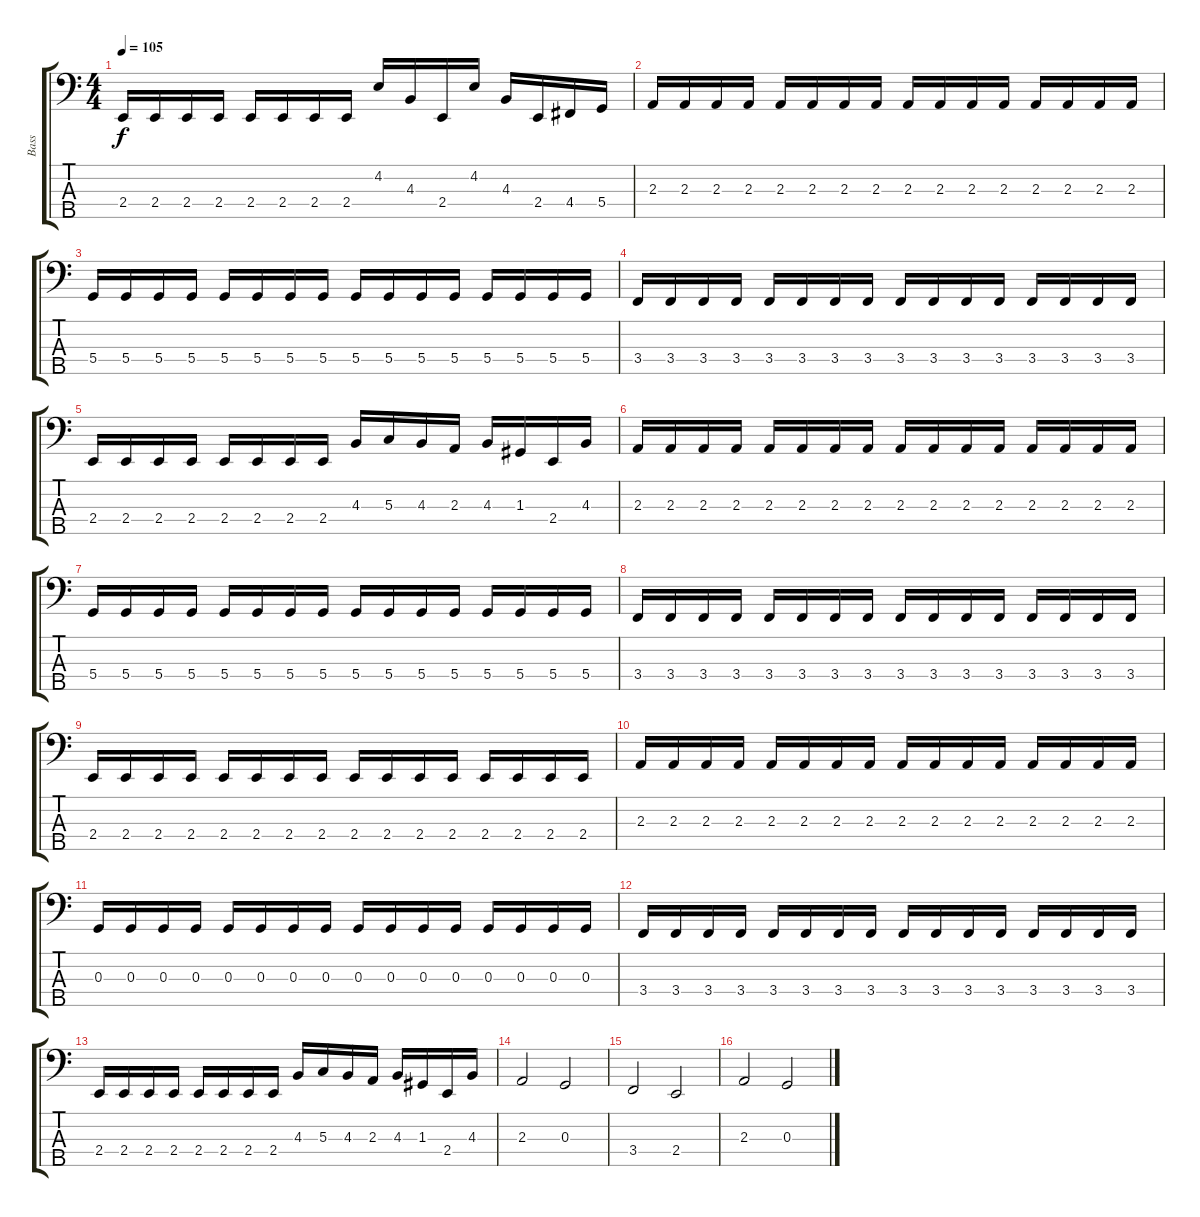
\track ("Bass" "Bass") {instrument electricbassfinger}
\staff {score tabs}
\tuning (F2 C2 G1 D1 A0) {hide}
\ts (4 4)
\tempo 105
\clef f4
\ks c
2.4.16{dy f} 2.4.16 2.4.16 2.4.16 2.4.16 2.4.16 2.4.16 2.4.16 4.2.16 4.3.16 2.4.16 4.2.16 4.3.16 2.4.16 4.4.16 5.4.16 |
2.3.16 2.3.16 2.3.16 2.3.16 2.3.16 2.3.16 2.3.16 2.3.16 2.3.16 2.3.16 2.3.16 2.3.16 2.3.16 2.3.16 2.3.16 2.3.16 |
5.4.16 5.4.16 5.4.16 5.4.16 5.4.16 5.4.16 5.4.16 5.4.16 5.4.16 5.4.16 5.4.16 5.4.16 5.4.16 5.4.16 5.4.16 5.4.16 |
3.4.16 3.4.16 3.4.16 3.4.16 3.4.16 3.4.16 3.4.16 3.4.16 3.4.16 3.4.16 3.4.16 3.4.16 3.4.16 3.4.16 3.4.16 3.4.16 |
2.4.16 2.4.16 2.4.16 2.4.16 2.4.16 2.4.16 2.4.16 2.4.16 4.3.16 5.3.16 4.3.16 2.3.16 4.3.16 1.3.16 2.4.16 4.3.16 |
2.3.16 2.3.16 2.3.16 2.3.16 2.3.16 2.3.16 2.3.16 2.3.16 2.3.16 2.3.16 2.3.16 2.3.16 2.3.16 2.3.16 2.3.16 2.3.16 |
5.4.16 5.4.16 5.4.16 5.4.16 5.4.16 5.4.16 5.4.16 5.4.16 5.4.16 5.4.16 5.4.16 5.4.16 5.4.16 5.4.16 5.4.16 5.4.16 |
3.4.16 3.4.16 3.4.16 3.4.16 3.4.16 3.4.16 3.4.16 3.4.16 3.4.16 3.4.16 3.4.16 3.4.16 3.4.16 3.4.16 3.4.16 3.4.16 |
2.4.16 2.4.16 2.4.16 2.4.16 2.4.16 2.4.16 2.4.16 2.4.16 2.4.16 2.4.16 2.4.16 2.4.16 2.4.16 2.4.16 2.4.16 2.4.16 |
2.3.16 2.3.16 2.3.16 2.3.16 2.3.16 2.3.16 2.3.16 2.3.16 2.3.16 2.3.16 2.3.16 2.3.16 2.3.16 2.3.16 2.3.16 2.3.16 |
0.3.16 0.3.16 0.3.16 0.3.16 0.3.16 0.3.16 0.3.16 0.3.16 0.3.16 0.3.16 0.3.16 0.3.16 0.3.16 0.3.16 0.3.16 0.3.16 |
3.4.16 3.4.16 3.4.16 3.4.16 3.4.16 3.4.16 3.4.16 3.4.16 3.4.16 3.4.16 3.4.16 3.4.16 3.4.16 3.4.16 3.4.16 3.4.16 |
2.4.16 2.4.16 2.4.16 2.4.16 2.4.16 2.4.16 2.4.16 2.4.16 4.3.16 5.3.16 4.3.16 2.3.16 4.3.16 1.3.16 2.4.16 4.3.16 |
2.3.2 0.3.2 |
3.4.2 2.4.2 |
2.3.2 0.3.2
